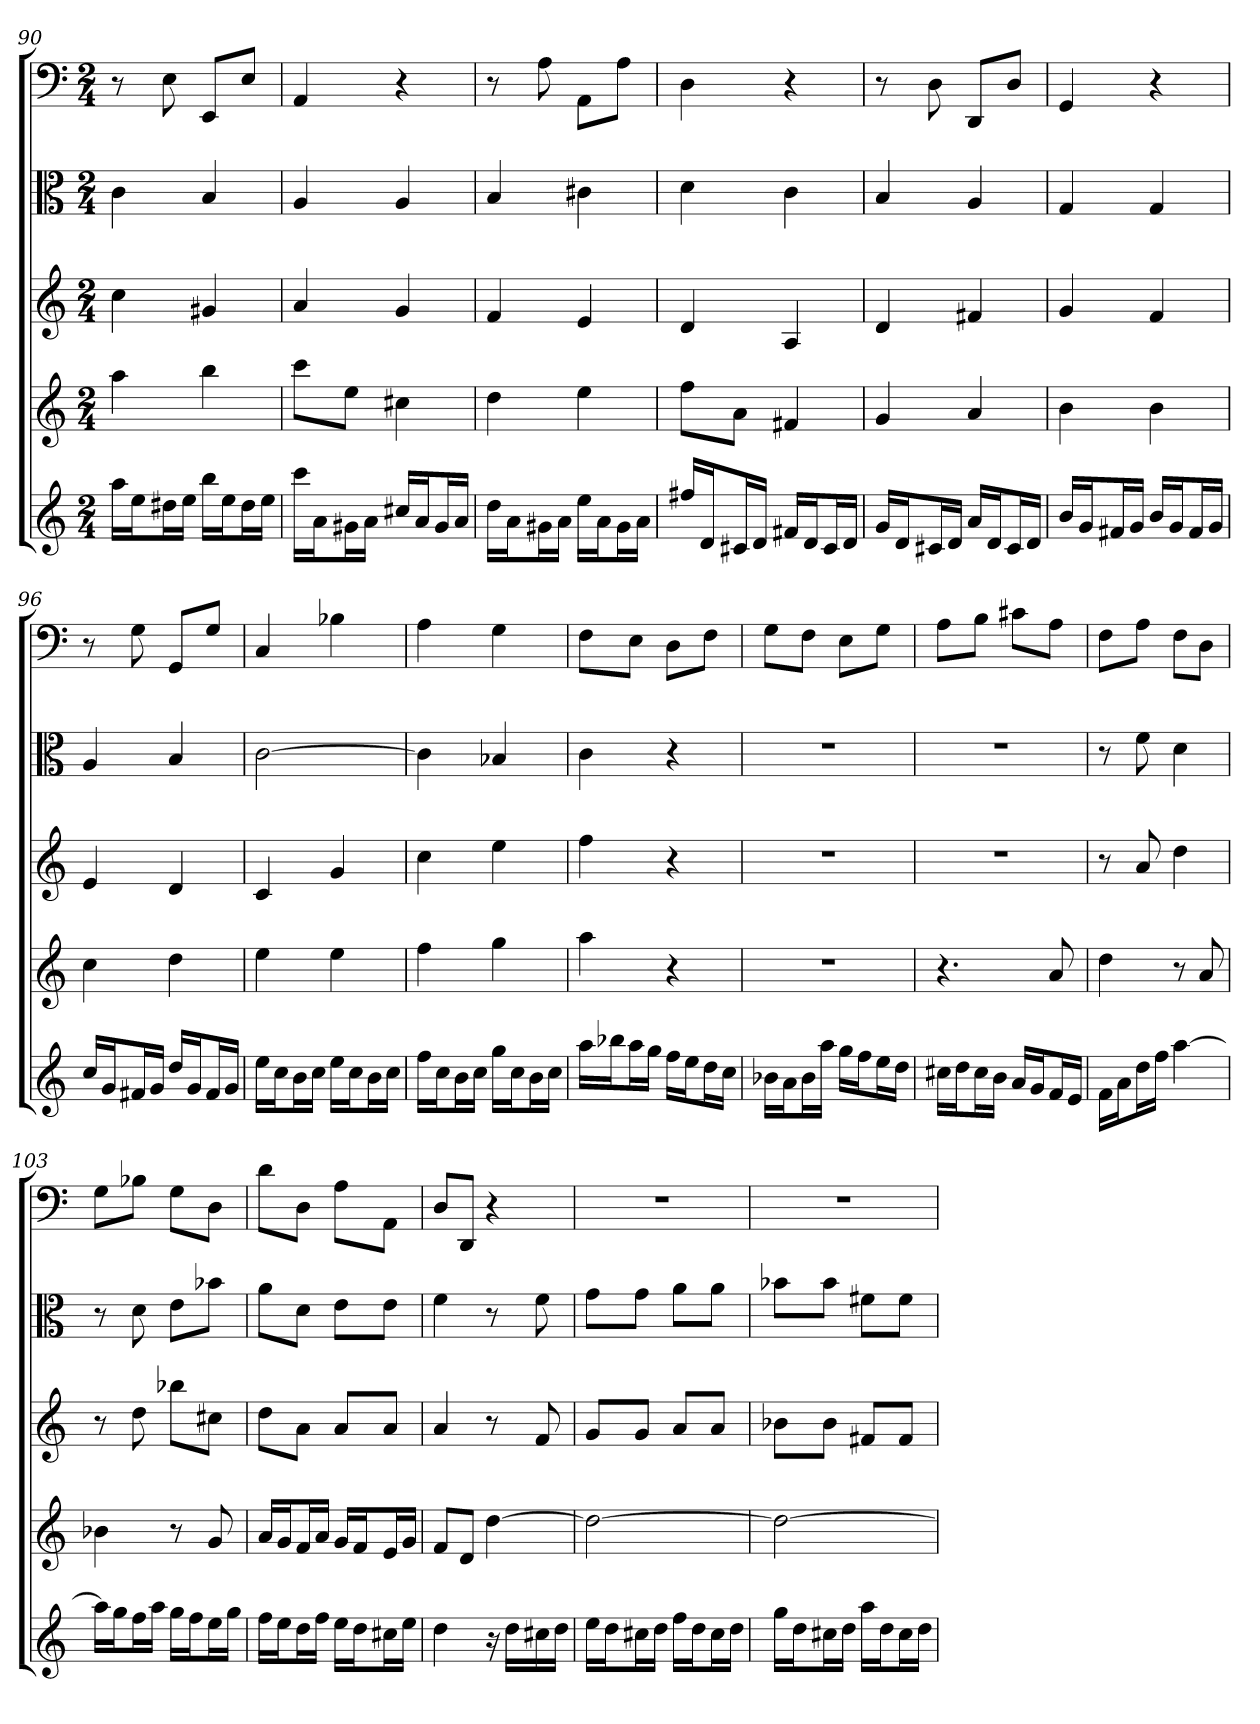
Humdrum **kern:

**kern	**kern	**kern	**kern	**kern
*part5	*part4	*part3	*part2	*part1
*staff5	*staff4	*staff3	*staff2	*staff1
*	*	*	*clefC3	*clefF4
*k[]	*k[]	*k[]	*k[]	*k[]
*a:	*a:	*a:	*a:	*a:
*M2/4	*M2/4	*M2/4	*M2/4	*M2/4
=90	=90	=90	=90	=90
16aaLL	4aa	4cc	4c	8r
16eeJ	.	.	.	.
16dd#XL	.	.	.	8E
16eeJJ	.	.	.	.
16bbLL	4bb	4g#X	4B	8EE/L
16eeJ	.	.	.	.
16dd#L	.	.	.	8E/J
16eeJJ	.	.	.	.
=91	=91	=91	=91	=91
16cccLL	8cccL	4a	4A	4AA
16aJ	.	.	.	.
16g#XL	8eeJ	.	.	.
16aJJ	.	.	.	.
16cc#XLL	4cc#X	4g	4A	4r
16aJ	.	.	.	.
16g#L	.	.	.	.
16aJJ	.	.	.	.
=92	=92	=92	=92	=92
16ddLL	4dd	4f	4B	8r
16aJ	.	.	.	.
16g#XL	.	.	.	8A
16aJJ	.	.	.	.
16eeLL	4ee	4e	4c#X	8AA\L
16aJ	.	.	.	.
16g#L	.	.	.	8A\J
16aJJ	.	.	.	.
=93	=93	=93	=93	=93
16ff#XLL	8ffL	4d	4d	4D
16dJ	.	.	.	.
16c#XL	8aJ	.	.	.
16dJJ	.	.	.	.
16f#XLL	4f#X	4A	4c	4r
16dJ	.	.	.	.
16c#L	.	.	.	.
16dJJ	.	.	.	.
=94	=94	=94	=94	=94
16gLL	4g	4d	4B	8r
16dJ	.	.	.	.
16c#XL	.	.	.	8D
16dJJ	.	.	.	.
16aLL	4a	4f#X	4A	8DD/L
16dJ	.	.	.	.
16c#L	.	.	.	8D/J
16dJJ	.	.	.	.
=95	=95	=95	=95	=95
16bLL	4b	4g	4G	4GG
16gJ	.	.	.	.
16f#XL	.	.	.	.
16gJJ	.	.	.	.
16bLL	4b	4f	4G	4r
16gJ	.	.	.	.
16f#L	.	.	.	.
16gJJ	.	.	.	.
=96	=96	=96	=96	=96
16ccLL	4cc	4e	4A	8r
16gJ	.	.	.	.
16f#XL	.	.	.	8G
16gJJ	.	.	.	.
16ddLL	4dd	4d	4B	8GG/L
16gJ	.	.	.	.
16f#L	.	.	.	8G/J
16gJJ	.	.	.	.
=97	=97	=97	=97	=97
16eeLL	4ee	4c	[2c	4C
16ccJ	.	.	.	.
16bL	.	.	.	.
16ccJJ	.	.	.	.
16eeLL	4ee	4g	.	4B-X
16ccJ	.	.	.	.
16bL	.	.	.	.
16ccJJ	.	.	.	.
=98	=98	=98	=98	=98
16ffLL	4ff	4cc	4c]	4A
16ccJ	.	.	.	.
16bL	.	.	.	.
16ccJJ	.	.	.	.
16ggLL	4gg	4ee	4B-X	4G
16ccJ	.	.	.	.
16bL	.	.	.	.
16ccJJ	.	.	.	.
=99	=99	=99	=99	=99
16aaLL	4aa	4ff	4c	8F\L
16bb-XJ	.	.	.	.
16aaL	.	.	.	8E\J
16ggJJ	.	.	.	.
16ffLL	4r	4r	4r	8D\L
16eeJ	.	.	.	.
16ddL	.	.	.	8F\J
16ccJJ	.	.	.	.
=100	=100	=100	=100	=100
16b-XLL	2r	2r	2r	8G\L
16aJ	.	.	.	.
16b-L	.	.	.	8F\J
16aaJJ	.	.	.	.
16ggLL	.	.	.	8E\L
16ffJ	.	.	.	.
16eeL	.	.	.	8G\J
16ddJJ	.	.	.	.
=101	=101	=101	=101	=101
16cc#XLL	4.r	2r	2r	8A\L
16ddJ	.	.	.	.
16cc#L	.	.	.	8B\J
16bJJ	.	.	.	.
16aLL	.	.	.	8c#X\L
16gJ	.	.	.	.
16fL	8a	.	.	8A\J
16eJJ	.	.	.	.
=102	=102	=102	=102	=102
16fLL	4dd	8r	8r	8F\L
16aJ	.	.	.	.
16ddL	.	8a	8f	8A\J
16ffJJ	.	.	.	.
[4aa	8r	4dd	4d	8F\L
.	8a	.	.	8D\J
=103	=103	=103	=103	=103
16aaLL]	4b-X	8r	8r	8G\L
16ggJ	.	.	.	.
16ffL	.	8dd	8d	8B-X\J
16aaJJ	.	.	.	.
16ggLL	8r	8bb-XL	8e\L	8G\L
16ffJ	.	.	.	.
16eeL	8g	8cc#XJ	8b-X\J	8D\J
16ggJJ	.	.	.	.
=104	=104	=104	=104	=104
16ffLL	16aLL	8ddL	8a\L	8d\L
16eeJ	16gJ	.	.	.
16ddL	16fL	8aJ	8d\J	8D\J
16ffJJ	16aJJ	.	.	.
16eeLL	16gLL	8aL	8e\L	8A\L
16ddJ	16fJ	.	.	.
16cc#XL	16eL	8aJ	8e\J	8AA\J
16eeJJ	16gJJ	.	.	.
=105	=105	=105	=105	=105
4dd	8fL	4a	4f	8D/L
.	8dJ	.	.	8DD/J
16r	[4dd	8r	8r	4r
16ddLL	.	.	.	.
16cc#X	.	8f	8f	.
16ddJJ	.	.	.	.
=106	=106	=106	=106	=106
16eeLL	2dd_	8gL	8g\L	2r
16ddJ	.	.	.	.
16cc#XL	.	8gJ	8g\J	.
16ddJJ	.	.	.	.
16ffLL	.	8aL	8a\L	.
16ddJ	.	.	.	.
16cc#L	.	8aJ	8a\J	.
16ddJJ	.	.	.	.
=107	=107	=107	=107	=107
16ggLL	2dd_	8b-XL	8b-X\L	2r
16ddJ	.	.	.	.
16cc#XL	.	8b-J	8b-\J	.
16ddJJ	.	.	.	.
16aaLL	.	8f#XL	8f#X\L	.
16ddJ	.	.	.	.
16cc#L	.	8f#J	8f#\J	.
16ddJJ	.	.	.	.
=	=	=	=	=
*-	*-	*-	*-	*-
